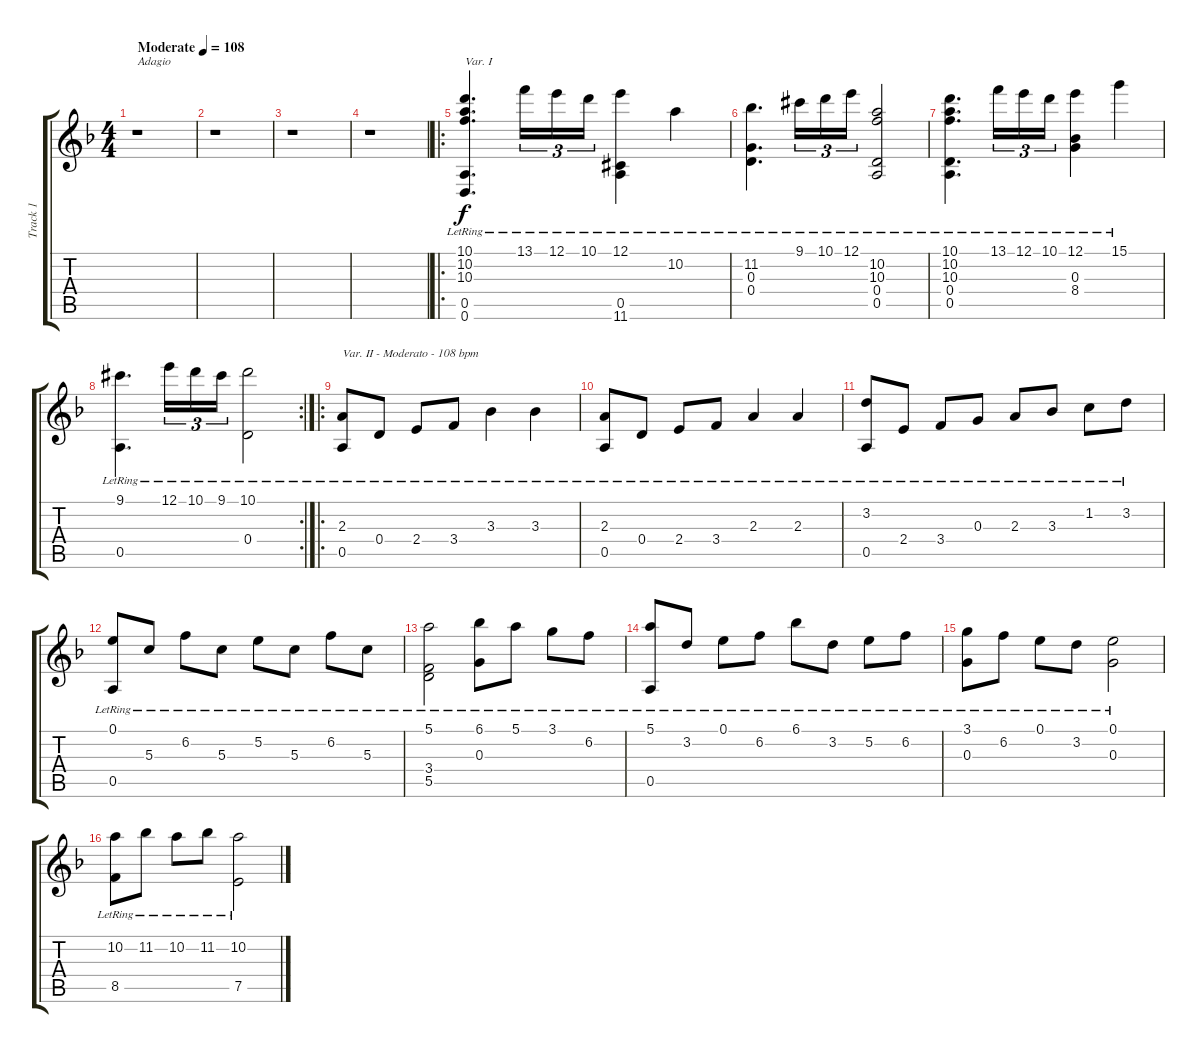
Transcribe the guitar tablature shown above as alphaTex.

\track ("Track 1" "Track 1") {instrument acousticguitarnylon}
\staff {score tabs}
\tuning (E4 B3 G3 D3 A2 D2) {hide}
\ts (4 4)
\tempo (108 "Moderate")
\clef g2
\ks f
r.1{txt "Adagio" dy f instrument acousticguitarnylon} |
r.1 |
r.1 |
r.1 |
\ro
(10.1{lr} 10.2{lr} 10.3{lr} 0.5{lr} 0.6{lr}).4{d txt "Var. I"} 13.1{lr}.16{tu (3 2)} 12.1{lr}.16{tu (3 2)} 10.1{lr}.16{tu (3 2)} (12.1{lr} 0.5{lr} 11.6{lr acc #}).4 10.2{lr}.4 |
(11.2{lr} 0.3{lr} 0.4{lr}).4{d} 9.1{lr acc #}.16{tu (3 2)} 10.1{lr}.16{tu (3 2)} 12.1{lr}.16{tu (3 2)} (10.2{lr} 10.3{lr} 0.4{lr} 0.5{lr}).2 |
(10.1{lr} 10.2{lr} 10.3{lr} 0.4{lr} 0.5{lr}).4{d} 13.1{lr}.16{tu (3 2)} 12.1{lr}.16{tu (3 2)} 10.1{lr}.16{tu (3 2)} (12.1{lr} 0.3{lr} 8.4{lr}).4 15.1{lr}.4 |
\rc 2
(9.1{lr acc #} 0.5{lr}).4{d} 12.1{lr}.16{tu (3 2)} 10.1{lr}.16{tu (3 2)} 9.1{lr acc #}.16{tu (3 2)} (10.1{lr} 0.4{lr}).2 |
\ro
(2.3{lr} 0.5{lr}).8{txt "Var. II - Moderato - 108 bpm"} 0.4{lr}.8 2.4{lr}.8 3.4{lr}.8 3.3{lr}.4 3.3{lr}.4 |
(2.3{lr} 0.5{lr}).8 0.4{lr}.8 2.4{lr}.8 3.4{lr}.8 2.3{lr}.4 2.3{lr}.4 |
(3.2{lr} 0.5{lr}).8 2.4{lr}.8 3.4{lr}.8 0.3{lr}.8 2.3{lr}.8 3.3{lr}.8 1.2{lr}.8 3.2{lr}.8 |
(0.1{lr} 0.5{lr}).8 5.3{lr}.8 6.2{lr}.8 5.3{lr}.8 5.2{lr}.8 5.3{lr}.8 6.2{lr}.8 5.3{lr}.8 |
(5.1{lr} 3.4{lr} 5.5{lr}).2 (6.1{lr} 0.3{lr}).8 5.1{lr}.8 3.1{lr}.8 6.2{lr}.8 |
(5.1{lr} 0.5{lr}).8 3.2{lr}.8 0.1{lr}.8 6.2{lr}.8 6.1{lr}.8 3.2{lr}.8 5.2{lr}.8 6.2{lr}.8 |
(3.1{lr} 0.3{lr}).8 6.2{lr}.8 0.1{lr}.8 3.2{lr}.8 (0.1{lr} 0.3{lr}).2 |
(10.2{lr} 8.5{lr}).8 11.2{lr}.8 10.2{lr}.8 11.2{lr}.8 (10.2{lr} 7.5{lr}).2
